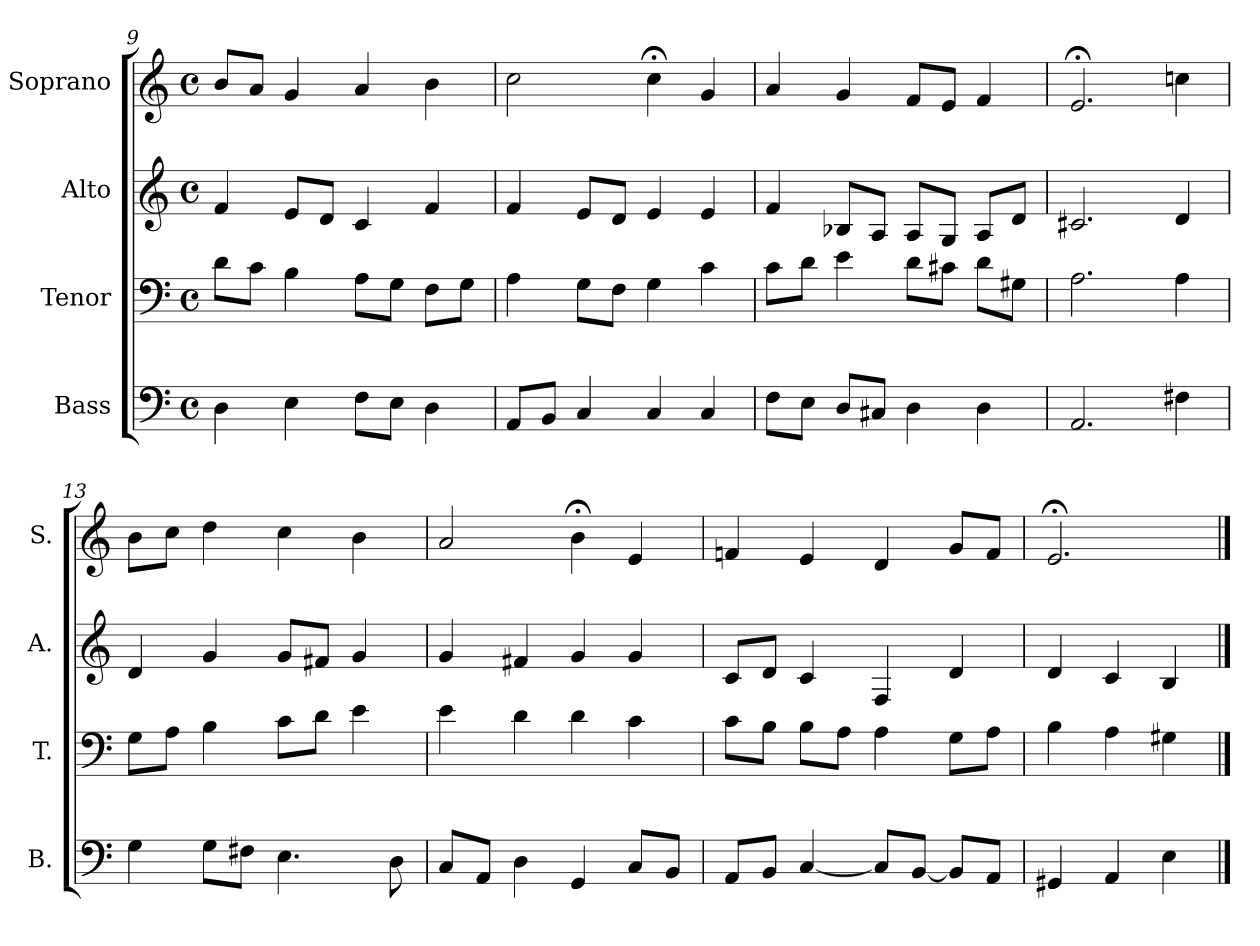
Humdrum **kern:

**kern	**kern	**kern	**kern
*part4	*part3	*part2	*part1
*staff4	*staff3	*staff2	*staff1
*I"Bass	*I"Tenor	*I"Alto	*I"Soprano
*I'B.	*I'T.	*I'A.	*I'S.
*clefF4	*clefF4	*clefG2	*clefG2
*k[]	*k[]	*k[]	*k[]
*a:	*a:	*a:	*a:
*M4/4	*M4/4	*M4/4	*M4/4
*met(c)	*met(c)	*met(c)	*met(c)
=9	=9	=9	=9
4D\	8d\L	4f/	8b/L
.	8c\J	.	8a/J
4E\	4B\	8e/L	4g/
.	.	8d/J	.
8F\L	8A\L	4c/	4a/
8E\J	8G\J	.	.
4D\	8F\L	4f/	4b\
.	8G\J	.	.
=10	=10	=10	=10
8AA/L	4A\	4f/	2cc\
8BB/J	.	.	.
4C/	8G\L	8e/L	.
.	8F\J	8d/J	.
4C/	4G\	4e/	4cc;<\
4C/	4c\	4e/	4g/
=11	=11	=11	=11
8F\L	8c\L	4f/	4a/
8E\J	8d\J	.	.
8D/L	4e\	8B-X/L	4g/
8C#X/J	.	8A/J	.
4D\	8d\L	8A/L	8f/L
.	8c#X\J	8G/J	8e/J
4D\	8d\L	8A/L	4f/
.	8G#X\J	8d/J	.
!!LO:LB:g=z
=12	=12	=12	=12
2.AA/	2.A\	2.c#X/	2.e;</
4F#X\	4A\	4d/	4ccn\
=13	=13	=13	=13
4G\	8G\L	4d/	8b\L
.	8A\J	.	8cc\J
8G\L	4B\	4g/	4dd\
8F#X\J	.	.	.
4.E\	8c\L	8g/L	4cc\
.	8d\J	8f#X/J	.
.	4e\	4g/	4b\
8D\	.	.	.
=14	=14	=14	=14
8C/L	4e\	4g/	2a/
8AA/J	.	.	.
4D\	4d\	4f#X/	.
4GG/	4d\	4g/	4b;<\
8C/L	4c\	4g/	4e/
8BB/J	.	.	.
=15	=15	=15	=15
8AA/L	8c\L	8c/L	4fn/
8BB/J	8B\J	8d/J	.
[4C/	8B\L	4c/	4e/
.	8A\J	.	.
8C/L]	4A\	4F/	4d/
[8BB/J	.	.	.
8BB/L]	8G\L	4d/	8g/L
8AA/J	8A\J	.	8f/J
=16	=16	=16	=16
4GG#X/	4B\	4d/	2.e;</
4AA/	4A\	4c/	.
4E\	4G#X\	4B/	.
==	==	==	==
*-	*-	*-	*-
